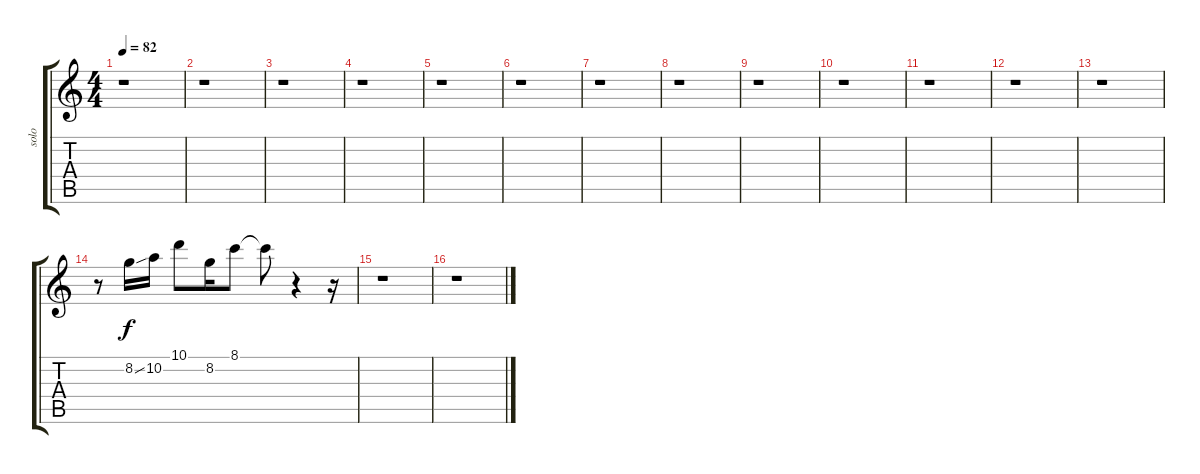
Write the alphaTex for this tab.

\track ("solo" "solo") {instrument acousticguitarnylon}
\staff {score tabs}
\tuning (E4 B3 G3 D3 A2 E2) {hide}
\ts (4 4)
\tempo 82
\clef g2
\ks c
r.1{dy f} |
r.1 |
r.1 |
r.1 |
r.1 |
r.1 |
r.1 |
r.1 |
r.1 |
r.1 |
r.1 |
r.1 |
r.1 |
r.8 8.2{ss}.16 10.2.16 10.1.8 8.2.16 8.1.8 8.1{t}.8 r.4 r.16 |
r.1 |
r.1
